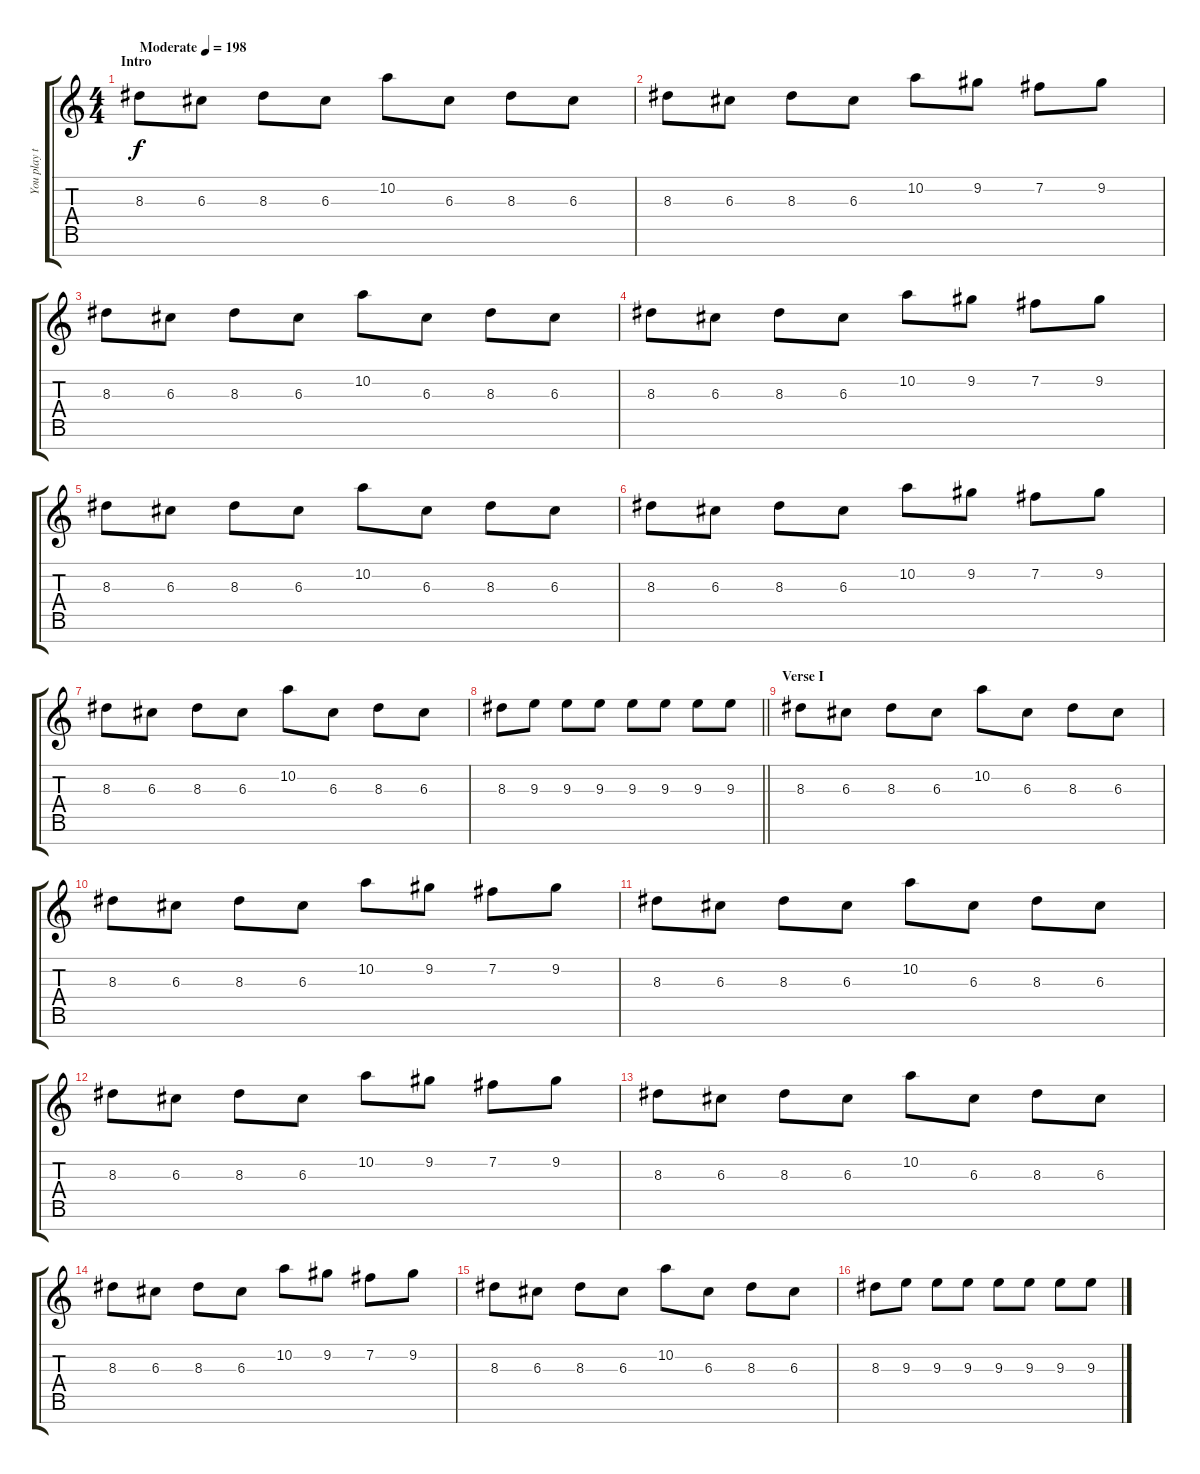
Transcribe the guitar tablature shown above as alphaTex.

\track ("You play this" "You play t") {instrument distortionguitar}
\staff {score tabs}
\tuning (E4 B3 G3 D3 A2 E2 B1) {hide}
\ts (4 4)
\section ("" "Intro")
\tempo (198 "Moderate")
\clef g2
\ks c
8.3.8{dy f instrument distortionguitar} 6.3.8 8.3.8 6.3.8 10.2.8 6.3.8 8.3.8 6.3.8 |
8.3.8 6.3.8 8.3.8 6.3.8 10.2.8 9.2.8 7.2.8 9.2.8 |
8.3.8 6.3.8 8.3.8 6.3.8 10.2.8 6.3.8 8.3.8 6.3.8 |
8.3.8 6.3.8 8.3.8 6.3.8 10.2.8 9.2.8 7.2.8 9.2.8 |
8.3.8 6.3.8 8.3.8 6.3.8 10.2.8 6.3.8 8.3.8 6.3.8 |
8.3.8 6.3.8 8.3.8 6.3.8 10.2.8 9.2.8 7.2.8 9.2.8 |
8.3.8 6.3.8 8.3.8 6.3.8 10.2.8 6.3.8 8.3.8 6.3.8 |
\barLineRight lightlight
8.3.8 9.3.8 9.3.8 9.3.8 9.3.8 9.3.8 9.3.8 9.3.8 |
\section ("" "Verse I")
8.3.8 6.3.8 8.3.8 6.3.8 10.2.8 6.3.8 8.3.8 6.3.8 |
8.3.8 6.3.8 8.3.8 6.3.8 10.2.8 9.2.8 7.2.8 9.2.8 |
8.3.8 6.3.8 8.3.8 6.3.8 10.2.8 6.3.8 8.3.8 6.3.8 |
8.3.8 6.3.8 8.3.8 6.3.8 10.2.8 9.2.8 7.2.8 9.2.8 |
8.3.8 6.3.8 8.3.8 6.3.8 10.2.8 6.3.8 8.3.8 6.3.8 |
8.3.8 6.3.8 8.3.8 6.3.8 10.2.8 9.2.8 7.2.8 9.2.8 |
8.3.8 6.3.8 8.3.8 6.3.8 10.2.8 6.3.8 8.3.8 6.3.8 |
8.3.8 9.3.8 9.3.8 9.3.8 9.3.8 9.3.8 9.3.8 9.3.8
